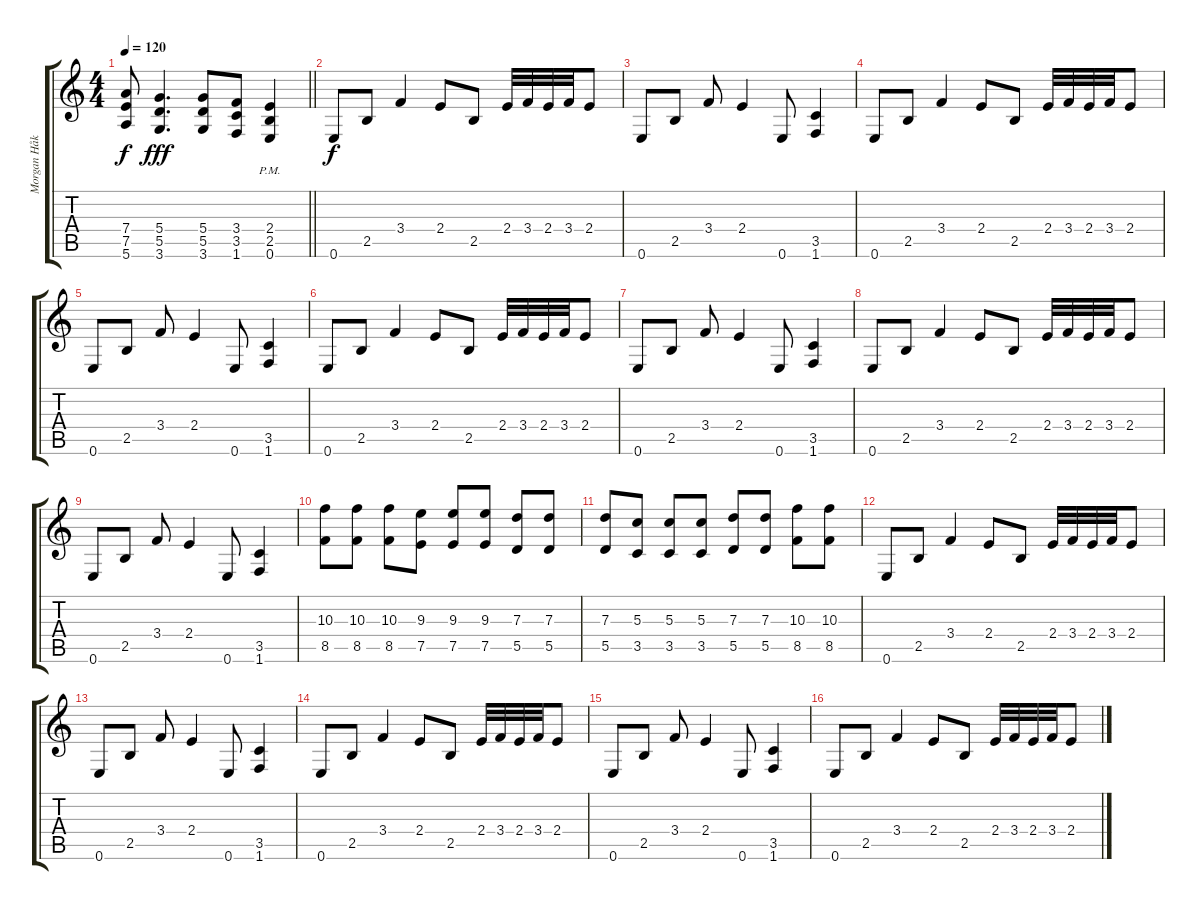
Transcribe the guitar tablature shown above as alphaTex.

\track ("Morgan Håkansson" "Morgan Håk") {instrument distortionguitar}
\staff {score tabs}
\tuning (E4 B3 G3 D3 A2 E2) {hide}
\ts (4 4)
\tempo 120
\clef g2
\barLineRight lightlight
\ks c
(7.4{t} 7.5{t} 5.6{t}).8{dy f} (5.4 5.5 3.6).4{d dy fff} (5.4 5.5 3.6).8 (3.4 3.5 1.6).8 (2.4{pm} 2.5{pm} 0.6{pm}).4 |
0.6.8{dy f} 2.5.8 3.4.4 2.4.8 2.5.8 2.4.32 3.4.32 2.4.32 3.4.32 2.4.8 |
0.6.8 2.5.8 3.4.8 2.4.4 0.6.8 (3.5 1.6).4 |
0.6.8 2.5.8 3.4.4 2.4.8 2.5.8 2.4.32 3.4.32 2.4.32 3.4.32 2.4.8 |
0.6.8 2.5.8 3.4.8 2.4.4 0.6.8 (3.5 1.6).4 |
0.6.8 2.5.8 3.4.4 2.4.8 2.5.8 2.4.32 3.4.32 2.4.32 3.4.32 2.4.8 |
0.6.8 2.5.8 3.4.8 2.4.4 0.6.8 (3.5 1.6).4 |
0.6.8 2.5.8 3.4.4 2.4.8 2.5.8 2.4.32 3.4.32 2.4.32 3.4.32 2.4.8 |
0.6.8 2.5.8 3.4.8 2.4.4 0.6.8 (3.5 1.6).4 |
(10.3 8.5).8 (10.3 8.5).8 (10.3 8.5).8 (9.3 7.5).8 (9.3 7.5).8 (9.3 7.5).8 (7.3 5.5).8 (7.3 5.5).8 |
(7.3 5.5).8 (5.3 3.5).8 (5.3 3.5).8 (5.3 3.5).8 (7.3 5.5).8 (7.3 5.5).8 (10.3 8.5).8 (10.3 8.5).8 |
0.6.8 2.5.8 3.4.4 2.4.8 2.5.8 2.4.32 3.4.32 2.4.32 3.4.32 2.4.8 |
0.6.8 2.5.8 3.4.8 2.4.4 0.6.8 (3.5 1.6).4 |
0.6.8 2.5.8 3.4.4 2.4.8 2.5.8 2.4.32 3.4.32 2.4.32 3.4.32 2.4.8 |
0.6.8 2.5.8 3.4.8 2.4.4 0.6.8 (3.5 1.6).4 |
0.6.8 2.5.8 3.4.4 2.4.8 2.5.8 2.4.32 3.4.32 2.4.32 3.4.32 2.4.8
